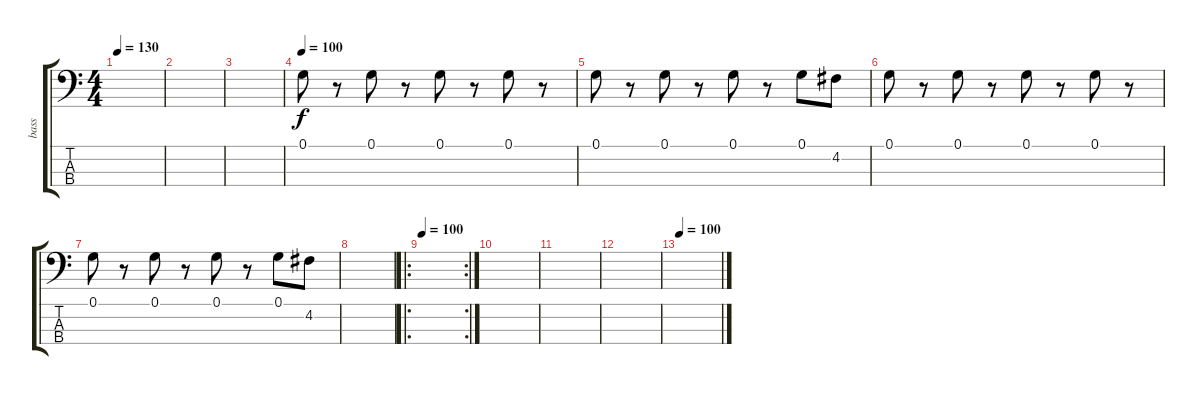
\track ("bass" "bass") {instrument electricbassfinger}
\staff {score tabs}
\tuning (G2 D2 A1 E1) {hide}
\ts (4 4)
\tempo 130
\clef f4
\ks c
|
|
|
\tempo 100
0.1.8 r.8 0.1.8 r.8 0.1.8 r.8 0.1.8 r.8 |
0.1.8 r.8 0.1.8 r.8 0.1.8 r.8 0.1.8 4.2.8 |
0.1.8 r.8 0.1.8 r.8 0.1.8 r.8 0.1.8 r.8 |
0.1.8 r.8 0.1.8 r.8 0.1.8 r.8 0.1.8 4.2.8 |
|
\ro
\rc 2
\tempo 100
|
|
|
|
\tempo 100
